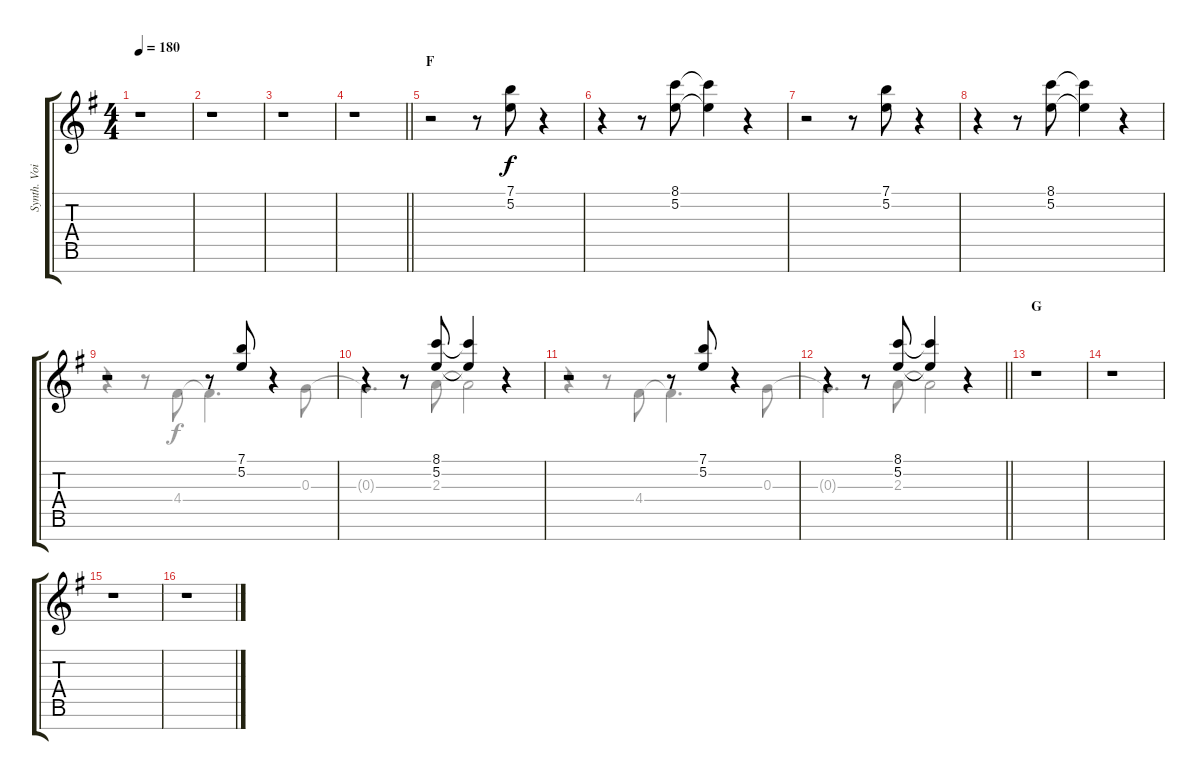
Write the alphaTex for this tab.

\track ("Synth. Voice" "Synth. Voi") {instrument lead6voice}
\staff {score tabs}
\tuning (E5 B4 G4 D4 A3 E3 B2) {hide}
\voice
\ts (4 4)
\tempo 180
\clef g2
\ks g
r.1{dy f} |
r.1 |
r.1 |
\barLineRight lightlight
r.1 |
\section ("" "F")
r.2 r.8 (7.1 5.2).8 r.4 |
r.4 r.8 (8.1 5.2).8 (8.1{t} 5.2{t}).4 r.4 |
r.2 r.8 (7.1 5.2).8 r.4 |
r.4 r.8 (8.1 5.2).8 (8.1{t} 5.2{t}).4 r.4 |
r.2 r.8 (7.1 5.2).8 r.4 |
r.4 r.8 (8.1 5.2).8 (8.1{t} 5.2{t}).4 r.4 |
r.2 r.8 (7.1 5.2).8 r.4 |
\barLineRight lightlight
r.4 r.8 (8.1 5.2).8 (8.1{t} 5.2{t}).4 r.4 |
\section ("" "G")
r.1 |
r.1 |
r.1 |
r.1
\voice
\clef g2
\ottava regular
\simile none
\ks g
|
|
|
\barLineRight lightlight
|
|
|
|
|
r.4 r.8 4.4.8 4.4{t}.4{d} 0.3.8 |
0.3{t}.4{d} 2.3.8 2.3{t}.2 |
r.4 r.8 4.4.8 4.4{t}.4{d} 0.3.8 |
\barLineRight lightlight
0.3{t}.4{d} 2.3.8 2.3{t}.2 |
|
|
|
